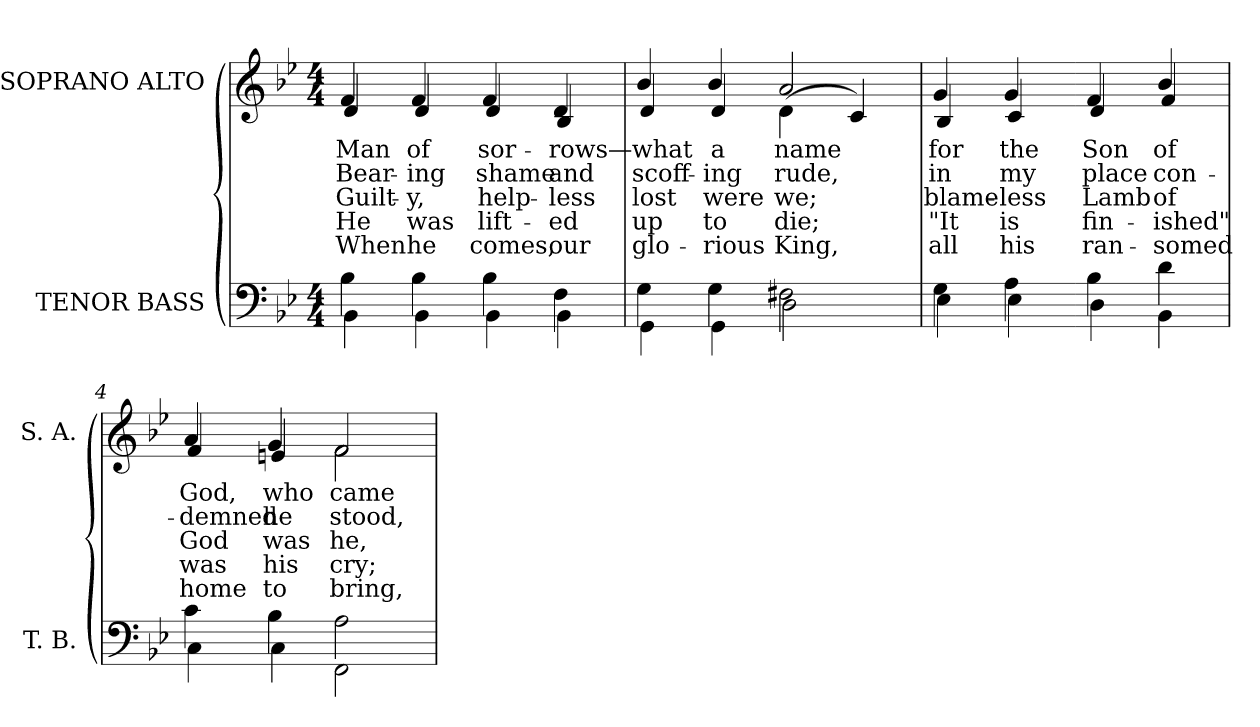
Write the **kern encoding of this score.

**kern	**kern	**text	**text	**text	**text	**text
*part2	*part1	*part1	*part1	*part1	*part1	*part1
*staff2	*staff1	*staff1	*staff1	*staff1	*staff1	*staff1
*I"TENOR BASS	*I"SOPRANO ALTO	*	*	*	*	*
*I'T. B.	*I'S. A.	*	*	*	*	*
!!LO:PB:g=z
*clefF4	*clefG2	*	*	*	*	*
*k[b-e-]	*k[b-e-]	*	*	*	*	*
*B-:	*B-:	*	*	*	*	*
*M4/4	*M4/4	*	*	*	*	*
=	=	=	=	=	=	=
*^	*	*	*	*	*	*
!	!	!LO:TX:b:cj:t=1	!	!	!	!	!
!	!	!LO:TX:b:cj:t=2	!	!	!	!	!
!	!	!LO:TX:b:cj:t=3	!	!	!	!	!
!	!	!LO:TX:b:cj:t=4	!	!	!	!	!
!	!	!LO:TX:b:cj:t=5	!	!	!	!	!
!	!	!	!LO:LY:b:color=#000000	!LO:LY:b:color=#000000	!LO:LY:b:color=#000000	!LO:LY:b:color=#000000	!LO:LY:b:color=#000000
*	*	*^	*	*	*	*	*
4B-i\	4BB-i\	4fi/	4di/	Man	Bear-	Guilt-	He	When
!	!	!	!	!LO:LY:b:color=#000000	!LO:LY:b:color=#000000	!LO:LY:b:color=#000000	!LO:LY:b:color=#000000	!LO:LY:b:color=#000000
4B-i\	4BB-i\	4fi/	4di/	of	-ing	-y,	was	he
!	!	!	!	!LO:LY:b:color=#000000	!LO:LY:b:color=#000000	!LO:LY:b:color=#000000	!LO:LY:b:color=#000000	!LO:LY:b:color=#000000
4B-i\	4BB-i\	4fi/	4di/	sor-	shame	help-	lift-	comes,
!	!	!	!	!LO:LY:b:color=#000000	!LO:LY:b:color=#000000	!LO:LY:b:color=#000000	!LO:LY:b:color=#000000	!LO:LY:b:color=#000000
4Fi\	4BB-i\	4di/	4B-i/	-rows—	and	-less	-ed	our
=1	=1	=1	=1	=1	=1	=1	=1	=1
!	!	!	!	!LO:LY:b:color=#000000	!LO:LY:b:color=#000000	!LO:LY:b:color=#000000	!LO:LY:b:color=#000000	!LO:LY:b:color=#000000
4Gi\	4GGi\	4b-i/	4di/	what	scoff-	lost	up	glo-
!	!	!	!	!LO:LY:b:color=#000000	!LO:LY:b:color=#000000	!LO:LY:b:color=#000000	!LO:LY:b:color=#000000	!LO:LY:b:color=#000000
4Gi\	4GGi\	4b-i/	4di/	a	-ing	were	to	-rious
!	!	!	!	!LO:LY:b:color=#000000	!LO:LY:b:color=#000000	!LO:LY:b:color=#000000	!LO:LY:b:color=#000000	!LO:LY:b:color=#000000
2F#Xi\	2Di\	2ai/	(4di\	name	rude,	we;	die;	King,
.	.	.	4ci/)	.	.	.	.	.
=2	=2	=2	=2	=2	=2	=2	=2	=2
!	!	!	!	!LO:LY:b:color=#000000	!LO:LY:b:color=#000000	!LO:LY:b:color=#000000	!LO:LY:b:color=#000000	!LO:LY:b:color=#000000
4Gi\	4E-i\	4gi/	4B-i/	for	in	blame-	"It	all
!	!	!	!	!LO:LY:b:color=#000000	!LO:LY:b:color=#000000	!LO:LY:b:color=#000000	!LO:LY:b:color=#000000	!LO:LY:b:color=#000000
4Ai\	4E-i\	4gi/	4ci/	the	my	-less	is	his
!!LO:LB:g=z	!!
=3-	=3-	=3-	=3-	=3-	=3-	=3-	=3-	=3-
!	!	!	!	!LO:LY:b:color=#000000	!LO:LY:b:color=#000000	!LO:LY:b:color=#000000	!LO:LY:b:color=#000000	!LO:LY:b:color=#000000
4B-i\	4Di\	4fi/	4di/	Son	place	Lamb	fin-	ran-
!	!	!	!	!LO:LY:b:color=#000000	!LO:LY:b:color=#000000	!LO:LY:b:color=#000000	!LO:LY:b:color=#000000	!LO:LY:b:color=#000000
4di\	4BB-i\	4b-i/	4fi/	of	con-	of	-ished"	-somed
=4	=4	=4	=4	=4	=4	=4	=4	=4
!	!	!	!	!LO:LY:b:color=#000000	!LO:LY:b:color=#000000	!LO:LY:b:color=#000000	!LO:LY:b:color=#000000	!LO:LY:b:color=#000000
4ci\	4Ci\	4ai/	4fi/	God,	-demned	God	was	home
!	!	!	!	!LO:LY:b:color=#000000	!LO:LY:b:color=#000000	!LO:LY:b:color=#000000	!LO:LY:b:color=#000000	!LO:LY:b:color=#000000
4B-i\	4Ci\	4gi/	4eni/	who	he	was	his	to
!	!	!	!	!LO:LY:b:color=#000000	!LO:LY:b:color=#000000	!LO:LY:b:color=#000000	!LO:LY:b:color=#000000	!LO:LY:b:color=#000000
2Ai\	2FFi\	2fi/	2fi\	came	stood,	he,	cry;	bring,
*v	*v	*	*	*	*	*	*	*
*	*v	*v	*	*	*	*	*
=	=	=	=	=	=	=
*-	*-	*-	*-	*-	*-	*-
